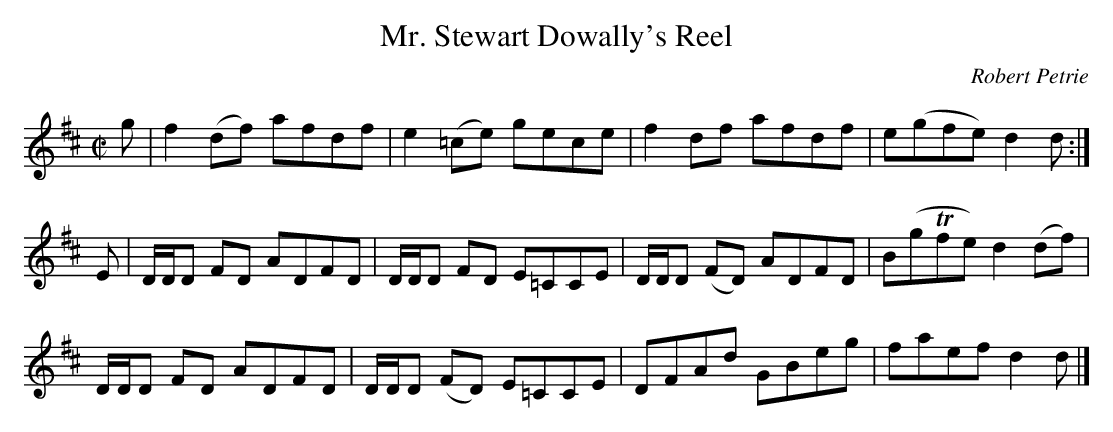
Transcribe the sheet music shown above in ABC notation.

X:1
T:Mr. Stewart Dowally's Reel
C:Robert Petrie
L:1/8
M:C|
K:D
g | f2 (df) afdf | e2   (=ce) gece | f2 df afdf | e(gfe) d2d :|
E | D/D/D FD ADFD | D/D/D FD E=CCE | D/D/D (FD) ADFD | B(gTfe) d2(df) |
D/D/D FD  ADFD | D/D/D (FD) E=CCE | DFAd GBeg | faef d2d |]
